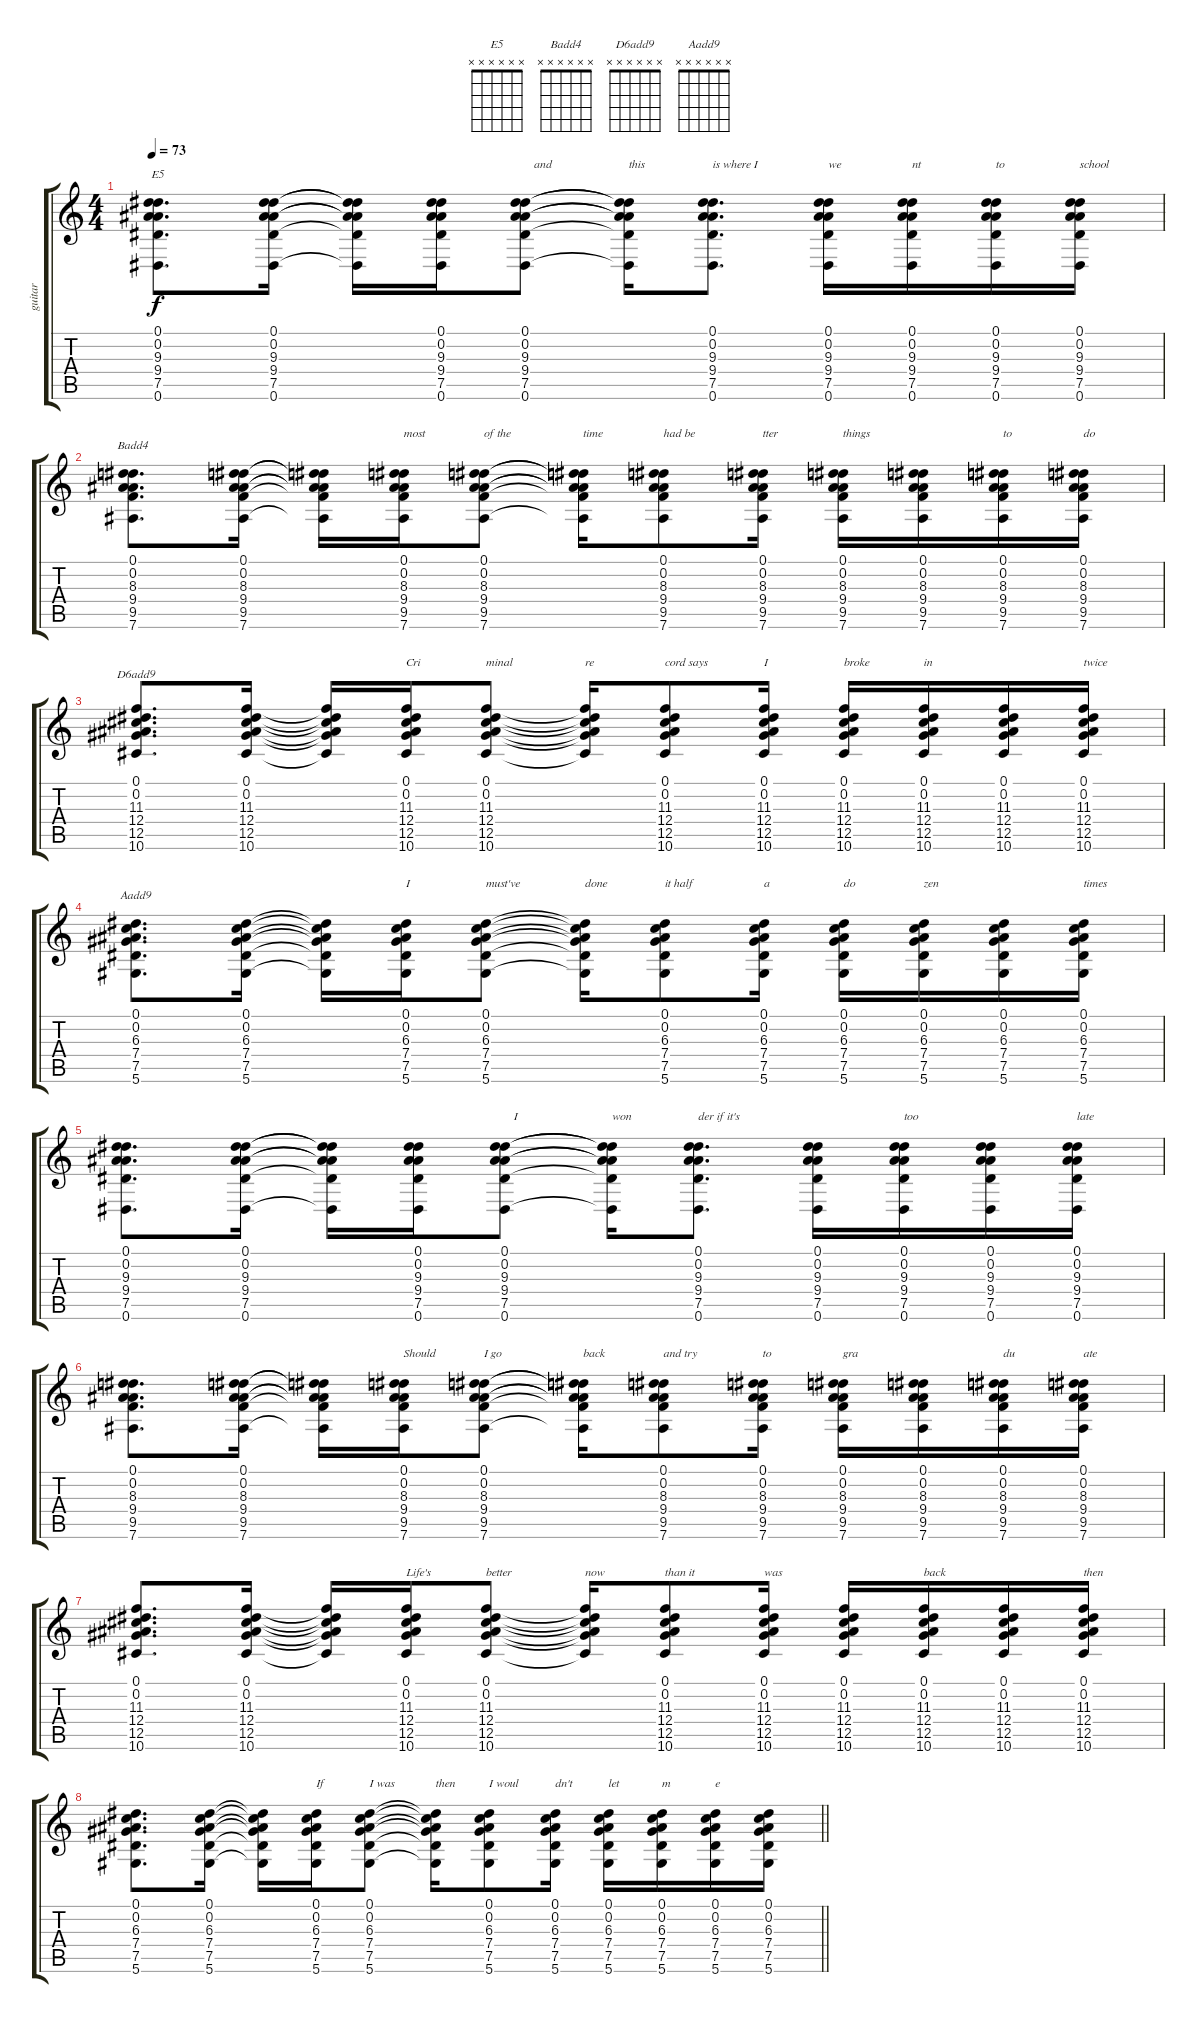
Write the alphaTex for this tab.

\track ("guitar" "guitar") {instrument acousticguitarsteel}
\staff {score tabs}
\tuning (Eb4 Bb3 Gb3 Db3 Ab2 Eb2) {hide}
\chord ("E5" x x x x x x)
\chord ("Badd4" x x x x x x)
\chord ("D6add9" x x x x x x)
\chord ("Aadd9" x x x x x x)
\ts (4 4)
\tempo 73
\clef g2
\ks c
(0.1 0.2 9.3 9.4 7.5 0.6).8{d ch "E5" dy f beam Down} (0.1 0.2 9.3 9.4 7.5 0.6).16{beam Down} (0.1{t} 0.2{t} 9.3{t} 9.4{t} 7.5{t} 0.6{t}).16{beam Down} (0.1 0.2 9.3 9.4 7.5 0.6).16{beam Down} (0.1 0.2 9.3 9.4 7.5 0.6).8{txt "   and" beam Down} (0.1{t} 0.2{t} 9.3{t} 9.4{t} 7.5{t} 0.6{t}).16{txt "this" beam Down} (0.1 0.2 9.3 9.4 7.5 0.6).8{d txt "is where I" beam Down} (0.1 0.2 9.3 9.4 7.5 0.6).16{txt "we" beam Down} (0.1 0.2 9.3 9.4 7.5 0.6).16{txt "nt" beam Down} (0.1 0.2 9.3 9.4 7.5 0.6).16{txt "to" beam Down} (0.1 0.2 9.3 9.4 7.5 0.6).16{txt "school" beam Down} |
(0.1 0.2 8.3 9.4 9.5 7.6).8{d ch "Badd4" beam Down} (0.1 0.2 8.3 9.4 9.5 7.6).16{beam Down} (0.1{t} 0.2{t} 8.3{t} 9.4{t} 9.5{t} 7.6{t}).16{beam Down} (0.1 0.2 8.3 9.4 9.5 7.6).16{txt "most" beam Down} (0.1 0.2 8.3 9.4 9.5 7.6).8{txt "of the" beam Down} (0.1{t} 0.2{t} 8.3{t} 9.4{t} 9.5{t} 7.6{t}).16{txt "time" beam Down} (0.1 0.2 8.3 9.4 9.5 7.6).8{txt "had be" beam Down} (0.1 0.2 8.3 9.4 9.5 7.6).16{txt "tter" beam Down} (0.1 0.2 8.3 9.4 9.5 7.6).16{txt "things" beam Down} (0.1 0.2 8.3 9.4 9.5 7.6).16{beam Down} (0.1 0.2 8.3 9.4 9.5 7.6).16{txt "to" beam Down} (0.1 0.2 8.3 9.4 9.5 7.6).16{txt "do" beam Down} |
(0.1 0.2 11.3 12.4 12.5 10.6).8{d ch "D6add9"} (0.1 0.2 11.3 12.4 12.5 10.6).16 (0.1{t} 0.2{t} 11.3{t} 12.4{t} 12.5{t} 10.6{t}).16 (0.1 0.2 11.3 12.4 12.5 10.6).16{txt "Cri"} (0.1 0.2 11.3 12.4 12.5 10.6).8{txt "minal"} (0.1{t} 0.2{t} 11.3{t} 12.4{t} 12.5{t} 10.6{t}).16{txt "re"} (0.1 0.2 11.3 12.4 12.5 10.6).8{txt "cord says"} (0.1 0.2 11.3 12.4 12.5 10.6).16{txt "I"} (0.1 0.2 11.3 12.4 12.5 10.6).16{txt "broke"} (0.1 0.2 11.3 12.4 12.5 10.6).16{txt "in"} (0.1 0.2 11.3 12.4 12.5 10.6).16 (0.1 0.2 11.3 12.4 12.5 10.6).16{txt "twice"} |
(0.1 0.2 6.3 7.4 7.5 5.6).8{d ch "Aadd9" beam Down} (0.1 0.2 6.3 7.4 7.5 5.6).16{beam Down} (0.1{t} 0.2{t} 6.3{t} 7.4{t} 7.5{t} 5.6{t}).16{beam Down} (0.1 0.2 6.3 7.4 7.5 5.6).16{txt "I" beam Down} (0.1 0.2 6.3 7.4 7.5 5.6).8{txt "must've" beam Down} (0.1{t} 0.2{t} 6.3{t} 7.4{t} 7.5{t} 5.6{t}).16{txt "done" beam Down} (0.1 0.2 6.3 7.4 7.5 5.6).8{txt "it half" beam Down} (0.1 0.2 6.3 7.4 7.5 5.6).16{txt "a" beam Down} (0.1 0.2 6.3 7.4 7.5 5.6).16{txt "do" beam Down} (0.1 0.2 6.3 7.4 7.5 5.6).16{txt "zen" beam Down} (0.1 0.2 6.3 7.4 7.5 5.6).16{beam Down} (0.1 0.2 6.3 7.4 7.5 5.6).16{txt "times" beam Down} |
(0.1 0.2 9.3 9.4 7.5 0.6).8{d beam Down} (0.1 0.2 9.3 9.4 7.5 0.6).16{beam Down} (0.1{t} 0.2{t} 9.3{t} 9.4{t} 7.5{t} 0.6{t}).16{beam Down} (0.1 0.2 9.3 9.4 7.5 0.6).16{beam Down} (0.1 0.2 9.3 9.4 7.5 0.6).8{txt "   I" beam Down} (0.1{t} 0.2{t} 9.3{t} 9.4{t} 7.5{t} 0.6{t}).16{txt "won" beam Down} (0.1 0.2 9.3 9.4 7.5 0.6).8{d txt "der if it's" beam Down} (0.1 0.2 9.3 9.4 7.5 0.6).16{beam Down} (0.1 0.2 9.3 9.4 7.5 0.6).16{txt "too" beam Down} (0.1 0.2 9.3 9.4 7.5 0.6).16{beam Down} (0.1 0.2 9.3 9.4 7.5 0.6).16{txt "late" beam Down} |
(0.1 0.2 8.3 9.4 9.5 7.6).8{d beam Down} (0.1 0.2 8.3 9.4 9.5 7.6).16{beam Down} (0.1{t} 0.2{t} 8.3{t} 9.4{t} 9.5{t} 7.6{t}).16{beam Down} (0.1 0.2 8.3 9.4 9.5 7.6).16{txt "Should" beam Down} (0.1 0.2 8.3 9.4 9.5 7.6).8{txt "I go" beam Down} (0.1{t} 0.2{t} 8.3{t} 9.4{t} 9.5{t} 7.6{t}).16{txt "back" beam Down} (0.1 0.2 8.3 9.4 9.5 7.6).8{txt "and try" beam Down} (0.1 0.2 8.3 9.4 9.5 7.6).16{txt "to" beam Down} (0.1 0.2 8.3 9.4 9.5 7.6).16{txt "gra" beam Down} (0.1 0.2 8.3 9.4 9.5 7.6).16{beam Down} (0.1 0.2 8.3 9.4 9.5 7.6).16{txt "du" beam Down} (0.1 0.2 8.3 9.4 9.5 7.6).16{txt "ate" beam Down} |
(0.1 0.2 11.3 12.4 12.5 10.6).8{d} (0.1 0.2 11.3 12.4 12.5 10.6).16 (0.1{t} 0.2{t} 11.3{t} 12.4{t} 12.5{t} 10.6{t}).16 (0.1 0.2 11.3 12.4 12.5 10.6).16{txt "Life's"} (0.1 0.2 11.3 12.4 12.5 10.6).8{txt "better"} (0.1{t} 0.2{t} 11.3{t} 12.4{t} 12.5{t} 10.6{t}).16{txt "now"} (0.1 0.2 11.3 12.4 12.5 10.6).8{txt "than it"} (0.1 0.2 11.3 12.4 12.5 10.6).16{txt "was"} (0.1 0.2 11.3 12.4 12.5 10.6).16 (0.1 0.2 11.3 12.4 12.5 10.6).16{txt "back"} (0.1 0.2 11.3 12.4 12.5 10.6).16 (0.1 0.2 11.3 12.4 12.5 10.6).16{txt "then"} |
\barLineRight lightlight
(0.1 0.2 6.3 7.4 7.5 5.6).8{d beam Down} (0.1 0.2 6.3 7.4 7.5 5.6).16{beam Down} (0.1{t} 0.2{t} 6.3{t} 7.4{t} 7.5{t} 5.6{t}).16{beam Down} (0.1 0.2 6.3 7.4 7.5 5.6).16{txt "If" beam Down} (0.1 0.2 6.3 7.4 7.5 5.6).8{txt "I was" beam Down} (0.1{t} 0.2{t} 6.3{t} 7.4{t} 7.5{t} 5.6{t}).16{txt "then" beam Down} (0.1 0.2 6.3 7.4 7.5 5.6).8{txt "I woul" beam Down} (0.1 0.2 6.3 7.4 7.5 5.6).16{txt "dn't" beam Down} (0.1 0.2 6.3 7.4 7.5 5.6).16{txt "let" beam Down} (0.1 0.2 6.3 7.4 7.5 5.6).16{txt "m" beam Down} (0.1 0.2 6.3 7.4 7.5 5.6).16{txt "e" beam Down} (0.1 0.2 6.3 7.4 7.5 5.6).16{beam Down}
